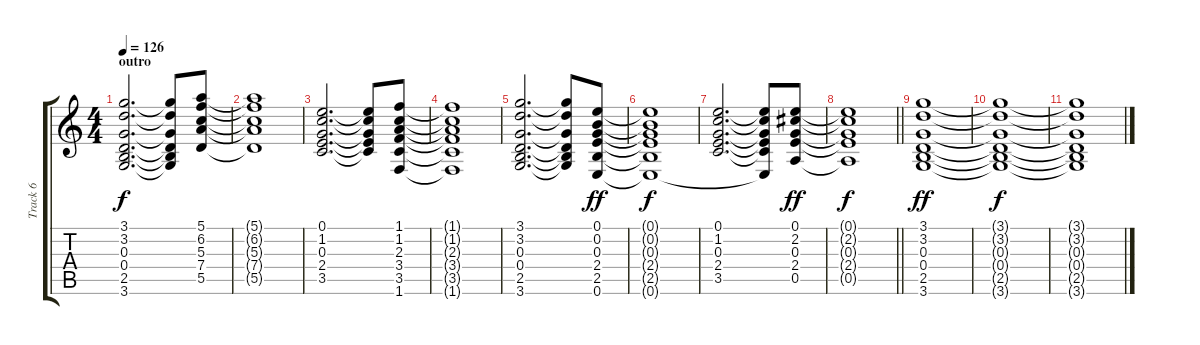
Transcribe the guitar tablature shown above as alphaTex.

\track ("Track 6" "Track 6") {instrument acousticguitarnylon}
\staff {score tabs}
\tuning (E4 B3 G3 D3 A2 E2) {hide}
\ts (4 4)
\section ("" "outro")
\tempo 126
\clef g2
\ks c
(3.1 3.2 0.3 0.4 2.5 3.6).2{d dy f} (3.1{t} 3.2{t} 0.3{t} 0.4{t} 2.5{t} 3.6{t}).8 (5.1 6.2 5.3 7.4 5.5).8 |
(5.1{t} 6.2{t} 5.3{t} 7.4{t} 5.5{t}).1 |
(0.1 1.2 0.3 2.4 3.5).2{d} (0.1{t} 1.2{t} 0.3{t} 2.4{t} 3.5{t}).8 (1.1 1.2 2.3 3.4 3.5 1.6).8 |
(1.1{t} 1.2{t} 2.3{t} 3.4{t} 3.5{t} 1.6{t}).1 |
(3.1 3.2 0.3 0.4 2.5 3.6).2{d} (3.1{t} 3.2{t} 0.3{t} 0.4{t} 2.5{t} 3.6{t}).8 (0.1 0.2 0.3 2.4 2.5 0.6).8{dy ff} |
(0.1{t} 0.2{t} 0.3{t} 2.4{t} 2.5{t} 0.6{t}).1{dy f} |
(0.1 1.2 0.3 2.4 3.5).2{d} (0.1{t} 1.2{t} 0.3{t} 2.4{t} 3.5{t} 0.6{t}).8 (0.1 2.2 0.3 2.4 0.5).8{dy ff} |
\barLineRight lightlight
(0.1{t} 2.2{t} 0.3{t} 2.4{t} 0.5{t}).1{dy f} |
(3.1 3.2 0.3 0.4 2.5 3.6).1{dy ff volume 0} |
(3.1{t} 3.2{t} 0.3{t} 0.4{t} 2.5{t} 3.6{t}).1{dy f} |
(3.1{t} 3.2{t} 0.3{t} 0.4{t} 2.5{t} 3.6{t}).1
